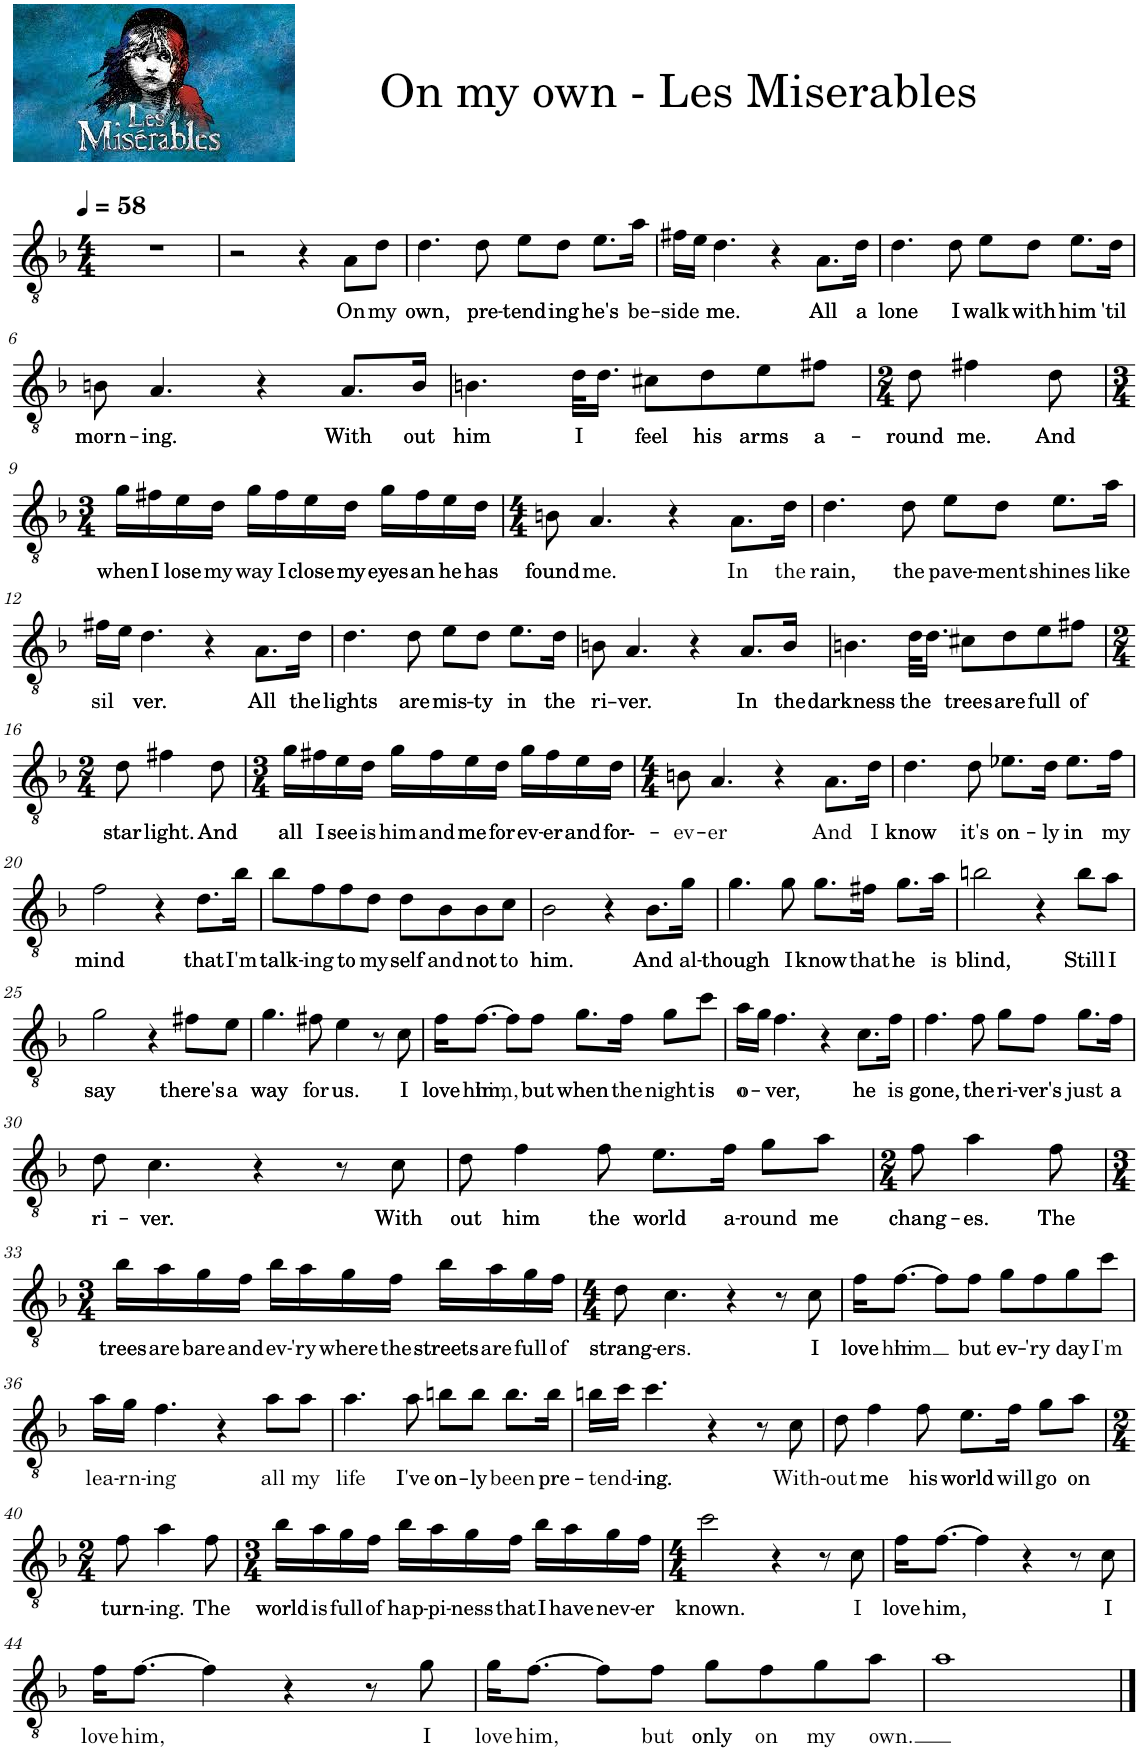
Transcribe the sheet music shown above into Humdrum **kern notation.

**kern	**text
*part1	*part1
*staff1	*staff1
*I"Melody	*
*I'Melody	*
*clefGv2	*
*k[b-]	*
*M4/4	*
*MM58	*
=1	=1
1r	.
=2	=2
2r	.
4r	.
!	!LO:LY:b
8A\L	On
!	!LO:LY:b
8d\J	my
=3	=3
!	!LO:LY:b
4.d\	own,
!	!LO:LY:b
8d\	pre
!	!LO:LY:b
8e\L	tend
!	!LO:LY:b
8d\J	ing
!	!LO:LY:b
8.e\L	he's
!	!LO:LY:b
16a\Jk	be
=4	=4
!	!LO:LY:b
16f#X\LL	side
16e\JJ	.
!	!LO:LY:b
4.d\	me.
4r	.
!	!LO:LY:b
8.A\L	All
!	!LO:LY:b
16d\Jk	a
=5	=5
!	!LO:LY:b
4.d\	lone
!	!LO:LY:b
8d\	I
!	!LO:LY:b
8e\L	walk
!	!LO:LY:b
8d\J	with
!	!LO:LY:b
8.e\L	him
!	!LO:LY:b
16d\Jk	'til
!!LO:LB:g=z
=6	=6
!	!LO:LY:b
8Bn\	morn
!	!LO:LY:b
4.A/	ing.
4r	.
!	!LO:LY:b
8.A/L	With
!	!LO:LY:b
16B/Jk	out
=7	=7
!	!LO:LY:b
4.Bn\	him
!	!LO:LY:b
32d\KLL	I
16.d\JJ	.
!	!LO:LY:b
8c#X\L	feel
!	!LO:LY:b
8d\	his
!	!LO:LY:b
8e\	arms
!	!LO:LY:b
8f#X\J	a
=8	=8
*M2/4	*
!	!LO:LY:b
8d\	round
!	!LO:LY:b
4f#X\	me.
!	!LO:LY:b
8d\	And
!!LO:LB:g=z
=9	=9
*M3/4	*
!	!LO:LY:b
16g\LL	when
!	!LO:LY:b
16f#X\	I
!	!LO:LY:b
16e\	lose
!	!LO:LY:b
16d\JJ	my
!	!LO:LY:b
16g\LL	way
!	!LO:LY:b
16f#\	I
!	!LO:LY:b
16e\	close
!	!LO:LY:b
16d\JJ	my
!	!LO:LY:b
16g\LL	eyes
!	!LO:LY:b
16f#\	an
!	!LO:LY:b
16e\	he
!	!LO:LY:b
16d\JJ	has
=10	=10
*M4/4	*
!	!LO:LY:b
8Bn\	found
!	!LO:LY:b
4.A/	me.
4r	.
!	!LO:LY:b
8.A\L	In
!	!LO:LY:b
16d\Jk	the
=11	=11
!	!LO:LY:b
4.d\	rain,
!	!LO:LY:b
8d\	the
!	!LO:LY:b
8e\L	pave
!	!LO:LY:b
8d\J	ment
!	!LO:LY:b
8.e\L	shines
!	!LO:LY:b
16a\Jk	like
!!LO:LB:g=z
=12	=12
!	!LO:LY:b
16f#X\LL	sil
16e\JJ	.
!	!LO:LY:b
4.d\	ver.
4r	.
!	!LO:LY:b
8.A\L	All
!	!LO:LY:b
16d\Jk	the
=13	=13
!	!LO:LY:b
4.d\	lights
!	!LO:LY:b
8d\	are
!	!LO:LY:b
8e\L	mis
!	!LO:LY:b
8d\J	ty
!	!LO:LY:b
8.e\L	in
!	!LO:LY:b
16d\Jk	the
=14	=14
!	!LO:LY:b
8Bn\	ri
!	!LO:LY:b
4.A/	ver.
4r	.
!	!LO:LY:b
8.A/L	In
!	!LO:LY:b
16B/Jk	the
=15	=15
!	!LO:LY:b
4.Bn\	darkness
!	!LO:LY:b
32d\KLL	the
16.d\JJ	.
!	!LO:LY:b
8c#X\L	trees
!	!LO:LY:b
8d\	are
!	!LO:LY:b
8e\	full
!	!LO:LY:b
8f#X\J	of
!!LO:LB:g=z
=16	=16
*M2/4	*
!	!LO:LY:b
8d\	star
!	!LO:LY:b
4f#X\	light.
!	!LO:LY:b
8d\	And
=17	=17
*M3/4	*
!	!LO:LY:b
16g\LL	all
!	!LO:LY:b
16f#X\	I
!	!LO:LY:b
16e\	see
!	!LO:LY:b
16d\JJ	is
!	!LO:LY:b
16g\LL	him
!	!LO:LY:b
16f#\	and
!	!LO:LY:b
16e\	me
!	!LO:LY:b
16d\JJ	for
!	!LO:LY:b
16g\LL	ev
!	!LO:LY:b
16f#\	er
!	!LO:LY:b
16e\	and
!	!LO:LY:b
16d\JJ	for-
=18	=18
*M4/4	*
!	!LO:LY:b
8Bn\	-ev-
!	!LO:LY:b
4.A/	-er
4r	.
!	!LO:LY:b
8.A\L	And
!	!LO:LY:b
16d\Jk	I
=19	=19
!	!LO:LY:b
4.d\	know
!	!LO:LY:b
8d\	it's
!	!LO:LY:b
8.e-X\L	on
!	!LO:LY:b
16d\Jk	ly
!	!LO:LY:b
8.e-\L	in
!	!LO:LY:b
16f\Jk	my
!!LO:LB:g=z
=20	=20
!	!LO:LY:b
2f\	mind
4r	.
!	!LO:LY:b
8.d\L	that
!	!LO:LY:b
16b-\Jk	I'm
=21	=21
!	!LO:LY:b
8b-\L	talk
!	!LO:LY:b
8f\	ing
!	!LO:LY:b
8f\	to
!	!LO:LY:b
8d\J	my
!	!LO:LY:b
8d\L	self
!	!LO:LY:b
8B-\	and
!	!LO:LY:b
8B-\	not
!	!LO:LY:b
8c\J	to
=22	=22
!	!LO:LY:b
2B-\	him.
4r	.
!	!LO:LY:b
8.B-\L	And
!	!LO:LY:b
16g\Jk	al
=23	=23
!	!LO:LY:b
4.g\	though
!	!LO:LY:b
8g\	I
!	!LO:LY:b
8.g\L	know
!	!LO:LY:b
16f#X\Jk	that
!	!LO:LY:b
8.g\L	he
!	!LO:LY:b
16a\Jk	is
=24	=24
!	!LO:LY:b
2bn\	blind,
4r	.
!	!LO:LY:b
8b\L	Still
!	!LO:LY:b
8a\J	I
!!LO:LB:g=z
=25	=25
!	!LO:LY:b
2g\	say
4r	.
!	!LO:LY:b
8f#X\L	there's
!	!LO:LY:b
8e\J	a
=26	=26
!	!LO:LY:b
4.g\	way
!	!LO:LY:b
8f#X\	for
!	!LO:LY:b
4e\	us.
8r	.
!	!LO:LY:b
8c\	I
=27	=27
!	!LO:LY:b
16f\KL	love
!	!LO:LY:b
[8.f\J	him,
8f\L]	.
!	!LO:LY:b
8f\J	but
!	!LO:LY:b
8.g\L	when
!	!LO:LY:b
16f\Jk	the
!	!LO:LY:b
8g\L	night
!	!LO:LY:b
8cc\J	is
=28	=28
!	!LO:LY:b
16a\LL	o
16g\JJ	.
!	!LO:LY:b
4.f\	ver,
4r	.
!	!LO:LY:b
8.c\L	he
!	!LO:LY:b
16f\Jk	is
=29	=29
!	!LO:LY:b
4.f\	gone,
!	!LO:LY:b
8f\	the
!	!LO:LY:b
8g\L	ri
!	!LO:LY:b
8f\J	ver's
!	!LO:LY:b
8.g\L	just
!	!LO:LY:b
16f\Jk	a
!!LO:LB:g=z
=30	=30
!	!LO:LY:b
8d\	ri
!	!LO:LY:b
4.c\	ver.
4r	.
8r	.
!	!LO:LY:b
8c\	With
=31	=31
!	!LO:LY:b
8d\	out
!	!LO:LY:b
4f\	him
!	!LO:LY:b
8f\	the
!	!LO:LY:b
8.e\L	world
!	!LO:LY:b
16f\Jk	a
!	!LO:LY:b
8g\L	round
!	!LO:LY:b
8a\J	me
=32	=32
*M2/4	*
!	!LO:LY:b
8f\	chang
!	!LO:LY:b
4a\	es.
!	!LO:LY:b
8f\	The
!!LO:LB:g=z
=33	=33
*M3/4	*
!	!LO:LY:b
16b-\LL	trees
!	!LO:LY:b
16a\	are
!	!LO:LY:b
16g\	bare
!	!LO:LY:b
16f\JJ	and
!	!LO:LY:b
16b-\LL	ev
!	!LO:LY:b
16a\	'ry
!	!LO:LY:b
16g\	where
!	!LO:LY:b
16f\JJ	the
!	!LO:LY:b
16b-\LL	streets
!	!LO:LY:b
16a\	are
!	!LO:LY:b
16g\	full
!	!LO:LY:b
16f\JJ	of
=34	=34
*M4/4	*
!	!LO:LY:b
8d\	strang
!	!LO:LY:b
4.c\	ers.
4r	.
8r	.
!	!LO:LY:b
8c\	I
=35	=35
!	!LO:LY:b
16f\KL	love
!	!LO:LY:b
[8.f\J	him
8f\L]	.
!	!LO:LY:b
8f\J	but
!	!LO:LY:b
8g\L	ev
!	!LO:LY:b
8f\	'ry
!	!LO:LY:b
8g\	day
!	!LO:LY:b
8cc\J	I'm
!!LO:LB:g=z
=36	=36
!	!LO:LY:b
16a\LL	lea-
!	!LO:LY:b
16g\JJ	-rn-
!	!LO:LY:b
4.f\	-ing
4r	.
!	!LO:LY:b
8a\L	all
!	!LO:LY:b
8a\J	my
=37	=37
!	!LO:LY:b
4.a\	life
!	!LO:LY:b
8a\	I've
!	!LO:LY:b
8bn\L	on
!	!LO:LY:b
8b\J	ly
!	!LO:LY:b
8.b\L	been
!	!LO:LY:b
16b\Jk	pre
=38	=38
!	!LO:LY:b
16bn\LL	-tend-
16cc\JJ	.
!	!LO:LY:b
4.cc\	ing.
4r	.
8r	.
!	!LO:LY:b
8c\	With-
=39	=39
!	!LO:LY:b
8d\	-out
!	!LO:LY:b
4f\	me
!	!LO:LY:b
8f\	his
!	!LO:LY:b
8.e\L	world
!	!LO:LY:b
16f\Jk	will
!	!LO:LY:b
8g\L	go
!	!LO:LY:b
8a\J	on
!!LO:LB:g=z
=40	=40
*M2/4	*
!	!LO:LY:b
8f\	turn
!	!LO:LY:b
4a\	ing.
!	!LO:LY:b
8f\	The
=41	=41
*M3/4	*
!	!LO:LY:b
16b-\LL	world
!	!LO:LY:b
16a\	is
!	!LO:LY:b
16g\	full
!	!LO:LY:b
16f\JJ	of
!	!LO:LY:b
16b-\LL	hap
!	!LO:LY:b
16a\	pi
!	!LO:LY:b
16g\	ness
!	!LO:LY:b
16f\JJ	that
!	!LO:LY:b
16b-\LL	I
!	!LO:LY:b
16a\	have
!	!LO:LY:b
16g\	nev
!	!LO:LY:b
16f\JJ	er
=42	=42
*M4/4	*
!	!LO:LY:b
2cc\	known.
4r	.
8r	.
!	!LO:LY:b
8c\	I
=43	=43
!	!LO:LY:b
16f\KL	love
!	!LO:LY:b
[8.f\J	him,
4f\]	.
4r	.
8r	.
!	!LO:LY:b
8c\	I
!!LO:LB:g=z
=44	=44
!	!LO:LY:b
16f\KL	love
!	!LO:LY:b
[8.f\J	him,
4f\]	.
4r	.
8r	.
!	!LO:LY:b
8g\	I
=45	=45
!	!LO:LY:b
16g\KL	love
!	!LO:LY:b
[8.f\J	him,
8f\L]	.
!	!LO:LY:b
8f\J	but
!	!LO:LY:b
8g\L	only
!	!LO:LY:b
8f\	on
!	!LO:LY:b
8g\	my
!	!LO:LY:b
8a\J	own.
=46	=46
1a	.
==	==
*-	*-
